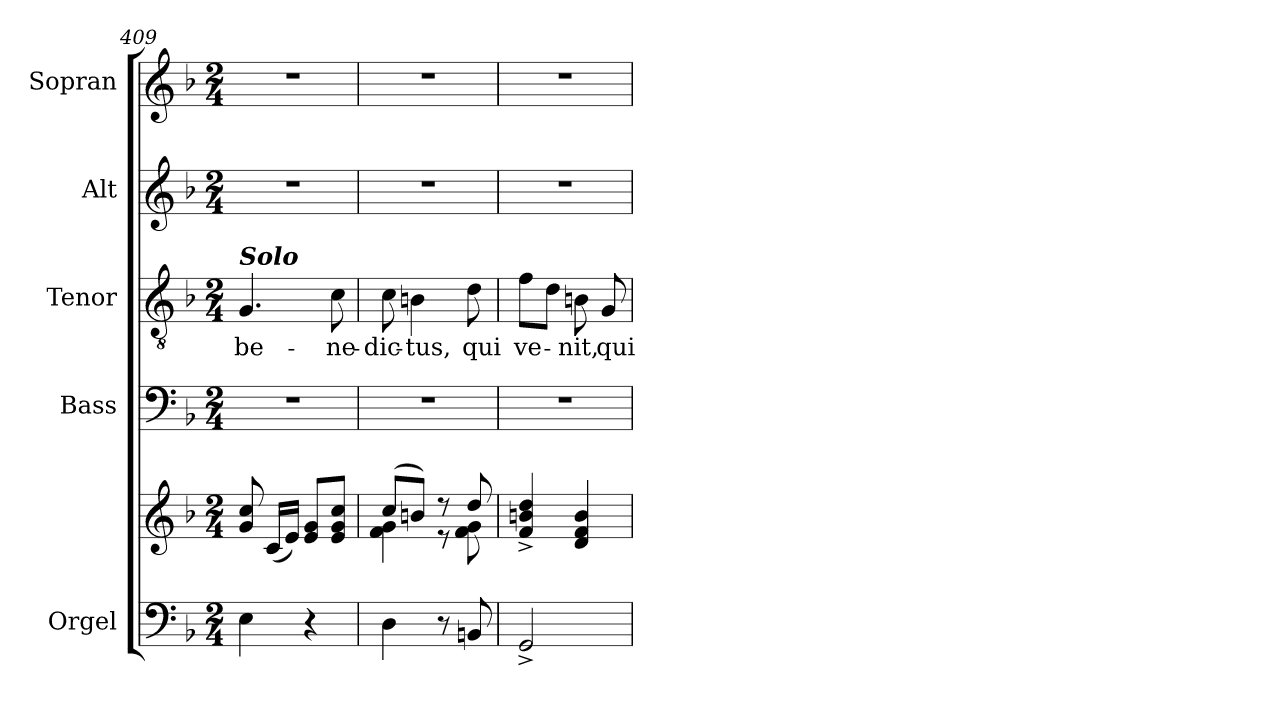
**kern	**kern	**kern	**kern	**text	**kern	**kern
*part5	*part5	*part4	*part3	*part3	*part2	*part1
*staff6	*staff5	*staff4	*staff3	*staff3	*staff2	*staff1
*I"Orgel	*	*I"Bass	*I"Tenor	*	*I"Alt	*I"Sopran
*I'Org.	*	*I'B.	*I'T.	*	*I'A.	*I'S.
*clefF4	*clefG2	*clefF4	*clefGv2	*	*clefG2	*clefG2
*k[b-]	*k[b-]	*k[b-]	*k[b-]	*	*k[b-]	*k[b-]
*F:	*F:	*F:	*F:	*	*F:	*F:
*M2/4	*M2/4	*M2/4	*M2/4	*	*M2/4	*M2/4
=409	=409	=409	=409	=409	=409	=409
!	!	!	!LO:TX:a:Bi:t=Solo	!	!	!
!	!	!	!	!LO:LY:b	!	!
4E\	8g/ 8cc/	2r	4.G/	be-	2r	2r
.	(<16c/LL	.	.	.	.	.
.	16e/JJ)	.	.	.	.	.
4r	8e/ 8g/L	.	.	.	.	.
!	!	!	!	!LO:LY:b	!	!
.	8e/ 8g/ 8cc/J	.	8c\	-ne-	.	.
=410	=410	=410	=410	=410	=410	=410
*	*^	*	*	*	*	*
!	!	!	!	!	!LO:LY:b	!	!
4D\	(>8cc/L	4f\ 4g\	2r	8c\	-dic-	2r	2r
!	!	!	!	!	!LO:LY:b	!	!
.	8bn/J)	.	.	4Bn\	-tus,	.	.
8r	8r	8r	.	.	.	.	.
!	!	!	!	!	!LO:LY:b	!	!
8BBn/	8dd/	8f\ 8g\	.	8d\	qui	.	.
=411	=411	=411	=411	=411	=411	=411	=411
!	!	!	!	!	!LO:LY:b	!	!
*	*v	*v	*	*	*	*	*
2GG^</	4f/^< 4bn/^< 4dd/^<	2r	8f\L	ve-	2r	2r
.	.	.	8d\J	.	.	.
!	!	!	!	!LO:LY:b	!	!
.	4d/ 4f/ 4b/	.	8Bn\	-nit,	.	.
!	!	!	!	!LO:LY:b	!	!
.	.	.	8G/	qui	.	.
=	=	=	=	=	=	=
*-	*-	*-	*-	*-	*-	*-
